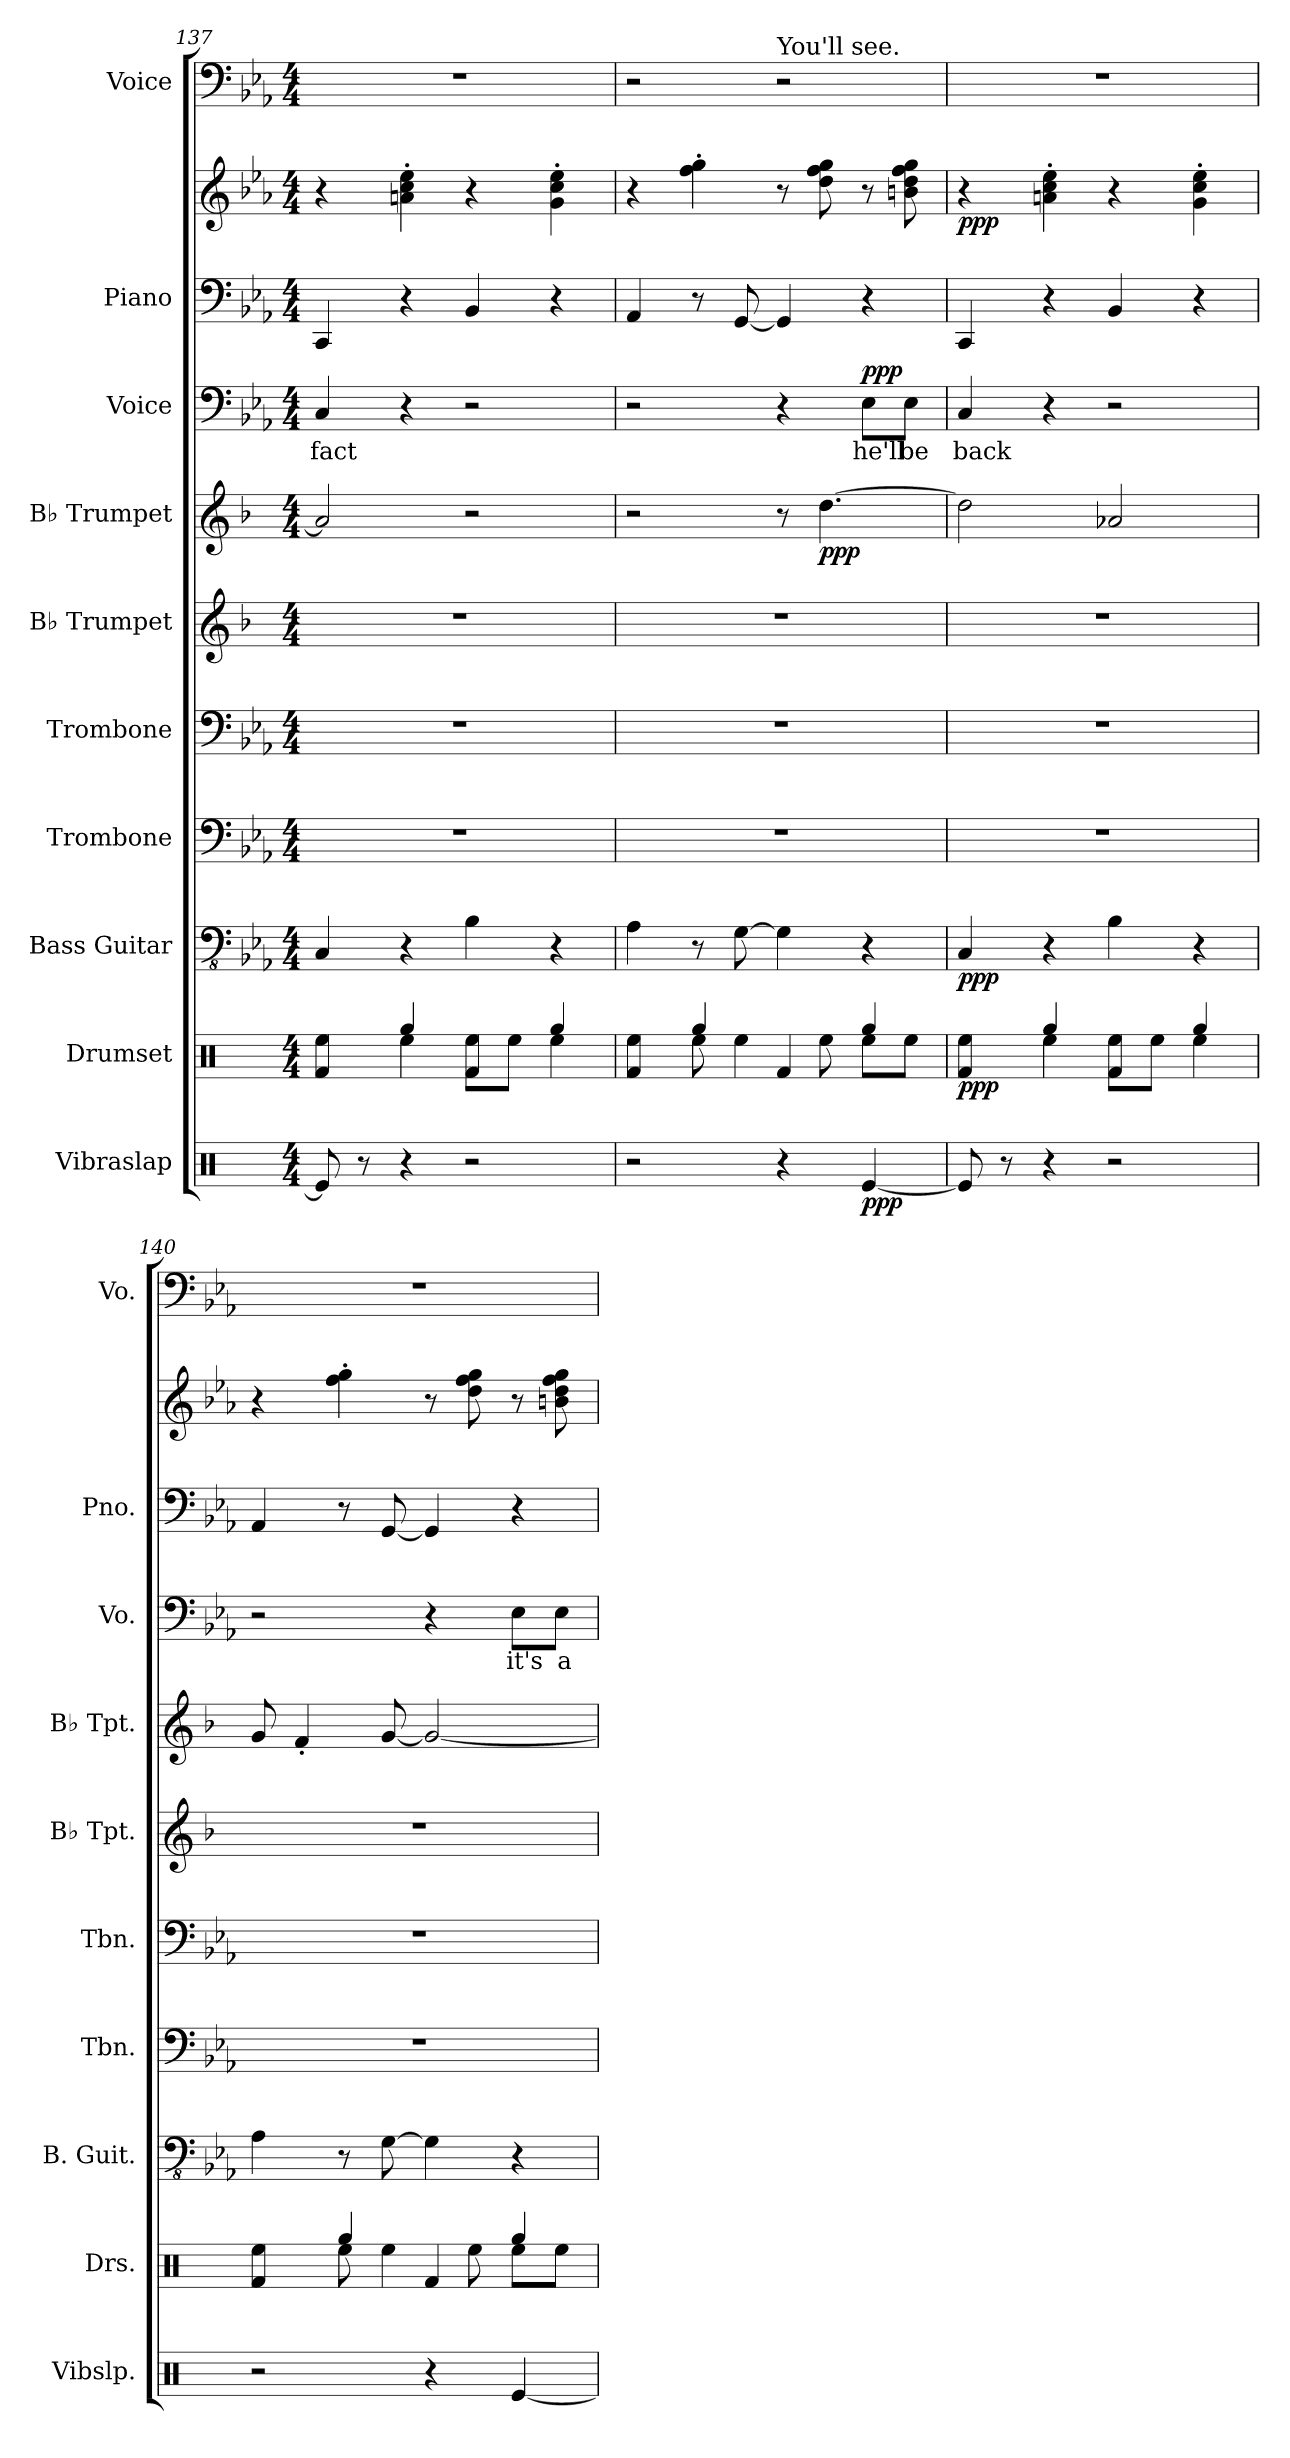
**kern	**dynam	**kern	**dynam	**kern	**dynam	**kern	**kern	**kern	**kern	**dynam	**kern	**text	**dynam	**kern	**kern	**dynam	**kern
*part10	*part10	*part9	*part9	*part8	*part8	*part7	*part6	*part5	*part4	*part4	*part3	*part3	*part3	*part2	*part2	*part2	*part1
*staff11	*staff11	*staff10	*staff10	*staff9	*staff9	*staff8	*staff7	*staff6	*staff5	*staff5	*staff4	*staff4	*staff4	*staff3	*staff2	*staff2/3	*staff1
*I"Vibraslap	*	*I"Drumset	*	*I"Bass Guitar	*	*I"Trombone	*I"Trombone	*I"B♭ Trumpet	*I"B♭ Trumpet	*	*I"Voice	*	*	*I"Piano	*	*	*I"Voice
*I'Vibslp.	*	*I'Drs.	*	*I'B. Guit.	*	*I'Tbn.	*I'Tbn.	*I'B♭ Tpt.	*I'B♭ Tpt.	*	*I'Vo.	*	*	*I'Pno.	*	*	*I'Vo.
*clefX	*	*clefX	*	*clefFv4	*	*clefF4	*clefF4	*clefG2	*clefG2	*	*clefF4	*	*	*clefF4	*clefG2	*	*clefF4
*	*	*	*	*	*	*	*	*ITrd1c2	*ITrd1c2	*	*	*	*	*	*	*	*
*k[]	*	*k[]	*	*k[b-e-a-]	*	*k[b-e-a-]	*k[b-e-a-]	*k[b-e-a-]	*k[b-e-a-]	*	*k[b-e-a-]	*	*	*k[b-e-a-]	*k[b-e-a-]	*	*k[b-e-a-]
*M4/4	*	*M4/4	*	*M4/4	*	*M4/4	*M4/4	*M4/4	*M4/4	*	*M4/4	*	*	*M4/4	*M4/4	*	*M4/4
=137	=137	=137	=137	=137	=137	=137	=137	=137	=137	=137	=137	=137	=137	=137	=137	=137	=137
*	*	*^	*	*	*	*	*	*	*	*	*	*	*	*	*	*	*
!	!	!	!	!	!	!	!	!	!	!	!	!	!LO:LY:b	!	!	!	!	!
8Re/]	.	4Rf/	4Ree\	.	4CC/	.	1r	1r	1r	2g/]	.	4C/	fact	.	4CC/	4r	.	1r
8r	.	.	.	.	.	.	.	.	.	.	.	.	.	.	.	.	.	.
4r	.	4Rgg/	4Ree\	.	4r	.	.	.	.	.	.	4r	.	.	4r	4an\' 4cc\' 4ee-\'	.	.
2r	.	4Rf/	8Ree\L	.	4BB-\	.	.	.	.	2r	.	2r	.	.	4BB-/	4r	.	.
.	.	.	8Ree\J	.	.	.	.	.	.	.	.	.	.	.	.	.	.	.
.	.	4Rgg/	4Ree\	.	4r	.	.	.	.	.	.	.	.	.	4r	4g\' 4cc\' 4ee-\'	.	.
!!LO:PB:g=z
=138	=138	=138	=138	=138	=138	=138	=138	=138	=138	=138	=138	=138	=138	=138	=138	=138	=138	=138
2r	.	4Rf/	4Ree\	.	4AA-\	.	1r	1r	1r	2r	.	2r	.	.	4AA-/	4r	.	2r
.	.	4Rgg/	8Ree\	.	8r	.	.	.	.	.	.	.	.	.	8r	4ff\' 4gg\'	.	.
.	.	.	4Ree\	.	[8GG\	.	.	.	.	.	.	.	.	.	[8GG/	.	.	.
!	!	!	!	!	!	!	!	!	!	!	!	!	!	!	!	!	!	!LO:TX:a:t=You'll see.
4r	.	4Rf/	.	.	4GG\]	.	.	.	.	8r	.	4r	.	.	4GG/]	8r	.	2r
!	!	!	!	!	!	!	!	!	!	!	!LO:DY:b	!	!	!	!	!	!	!
.	.	.	8Ree\	.	.	.	.	.	.	[4.cc\	ppp	.	.	.	.	8dd\ 8ff\ 8gg\	.	.
!	!LO:DY:b	!	!	!	!	!	!	!	!	!	!	!	!LO:LY:b	!LO:DY:b	!	!	!	!
[4Re/	ppp	4Rgg/	8Ree\L	.	4r	.	.	.	.	.	.	8E-\L	he'll	ppp	4r	8r	.	.
!	!	!	!	!	!	!	!	!	!	!	!	!	!LO:LY:b	!	!	!	!	!
.	.	.	8Ree\J	.	.	.	.	.	.	.	.	8E-\J	be	.	.	8bn\ 8dd\ 8ff\ 8gg\	.	.
=139	=139	=139	=139	=139	=139	=139	=139	=139	=139	=139	=139	=139	=139	=139	=139	=139	=139	=139
!	!	!	!	!LO:DY:b	!	!LO:DY:b	!	!	!	!	!	!	!LO:LY:b	!	!	!	!LO:DY:b	!
8Re/]	.	4Rf/	4Ree\	ppp	4CC/	ppp	1r	1r	1r	2cc\]	.	4C/	back	.	4CC/	4r	ppp	1r
8r	.	.	.	.	.	.	.	.	.	.	.	.	.	.	.	.	.	.
4r	.	4Rgg/	4Ree\	.	4r	.	.	.	.	.	.	4r	.	.	4r	4an\' 4cc\' 4ee-\'	.	.
2r	.	4Rf/	8Ree\L	.	4BB-\	.	.	.	.	2g-X/	.	2r	.	.	4BB-/	4r	.	.
.	.	.	8Ree\J	.	.	.	.	.	.	.	.	.	.	.	.	.	.	.
.	.	4Rgg/	4Ree\	.	4r	.	.	.	.	.	.	.	.	.	4r	4g\' 4cc\' 4ee-\'	.	.
=140	=140	=140	=140	=140	=140	=140	=140	=140	=140	=140	=140	=140	=140	=140	=140	=140	=140	=140
2r	.	4Rf/	4Ree\	.	4AA-\	.	1r	1r	1r	8f/	.	2r	.	.	4AA-/	4r	.	1r
.	.	.	.	.	.	.	.	.	.	4e-'/	.	.	.	.	.	.	.	.
.	.	4Rgg/	8Ree\	.	8r	.	.	.	.	.	.	.	.	.	8r	4ff\' 4gg\'	.	.
.	.	.	4Ree\	.	[8GG\	.	.	.	.	[8f/	.	.	.	.	[8GG/	.	.	.
4r	.	4Rf/	.	.	4GG\]	.	.	.	.	2f/_	.	4r	.	.	4GG/]	8r	.	.
.	.	.	8Ree\	.	.	.	.	.	.	.	.	.	.	.	.	8dd\ 8ff\ 8gg\	.	.
!	!	!	!	!	!	!	!	!	!	!	!	!	!LO:LY:b	!	!	!	!	!
[4Re/	.	4Rgg/	8Ree\L	.	4r	.	.	.	.	.	.	8E-\L	it's	.	4r	8r	.	.
!	!	!	!	!	!	!	!	!	!	!	!	!	!LO:LY:b	!	!	!	!	!
.	.	.	8Ree\J	.	.	.	.	.	.	.	.	8E-\J	a	.	.	8bn\ 8dd\ 8ff\ 8gg\	.	.
*	*	*v	*v	*	*	*	*	*	*	*	*	*	*	*	*	*	*	*
=	=	=	=	=	=	=	=	=	=	=	=	=	=	=	=	=	=
*-	*-	*-	*-	*-	*-	*-	*-	*-	*-	*-	*-	*-	*-	*-	*-	*-	*-
